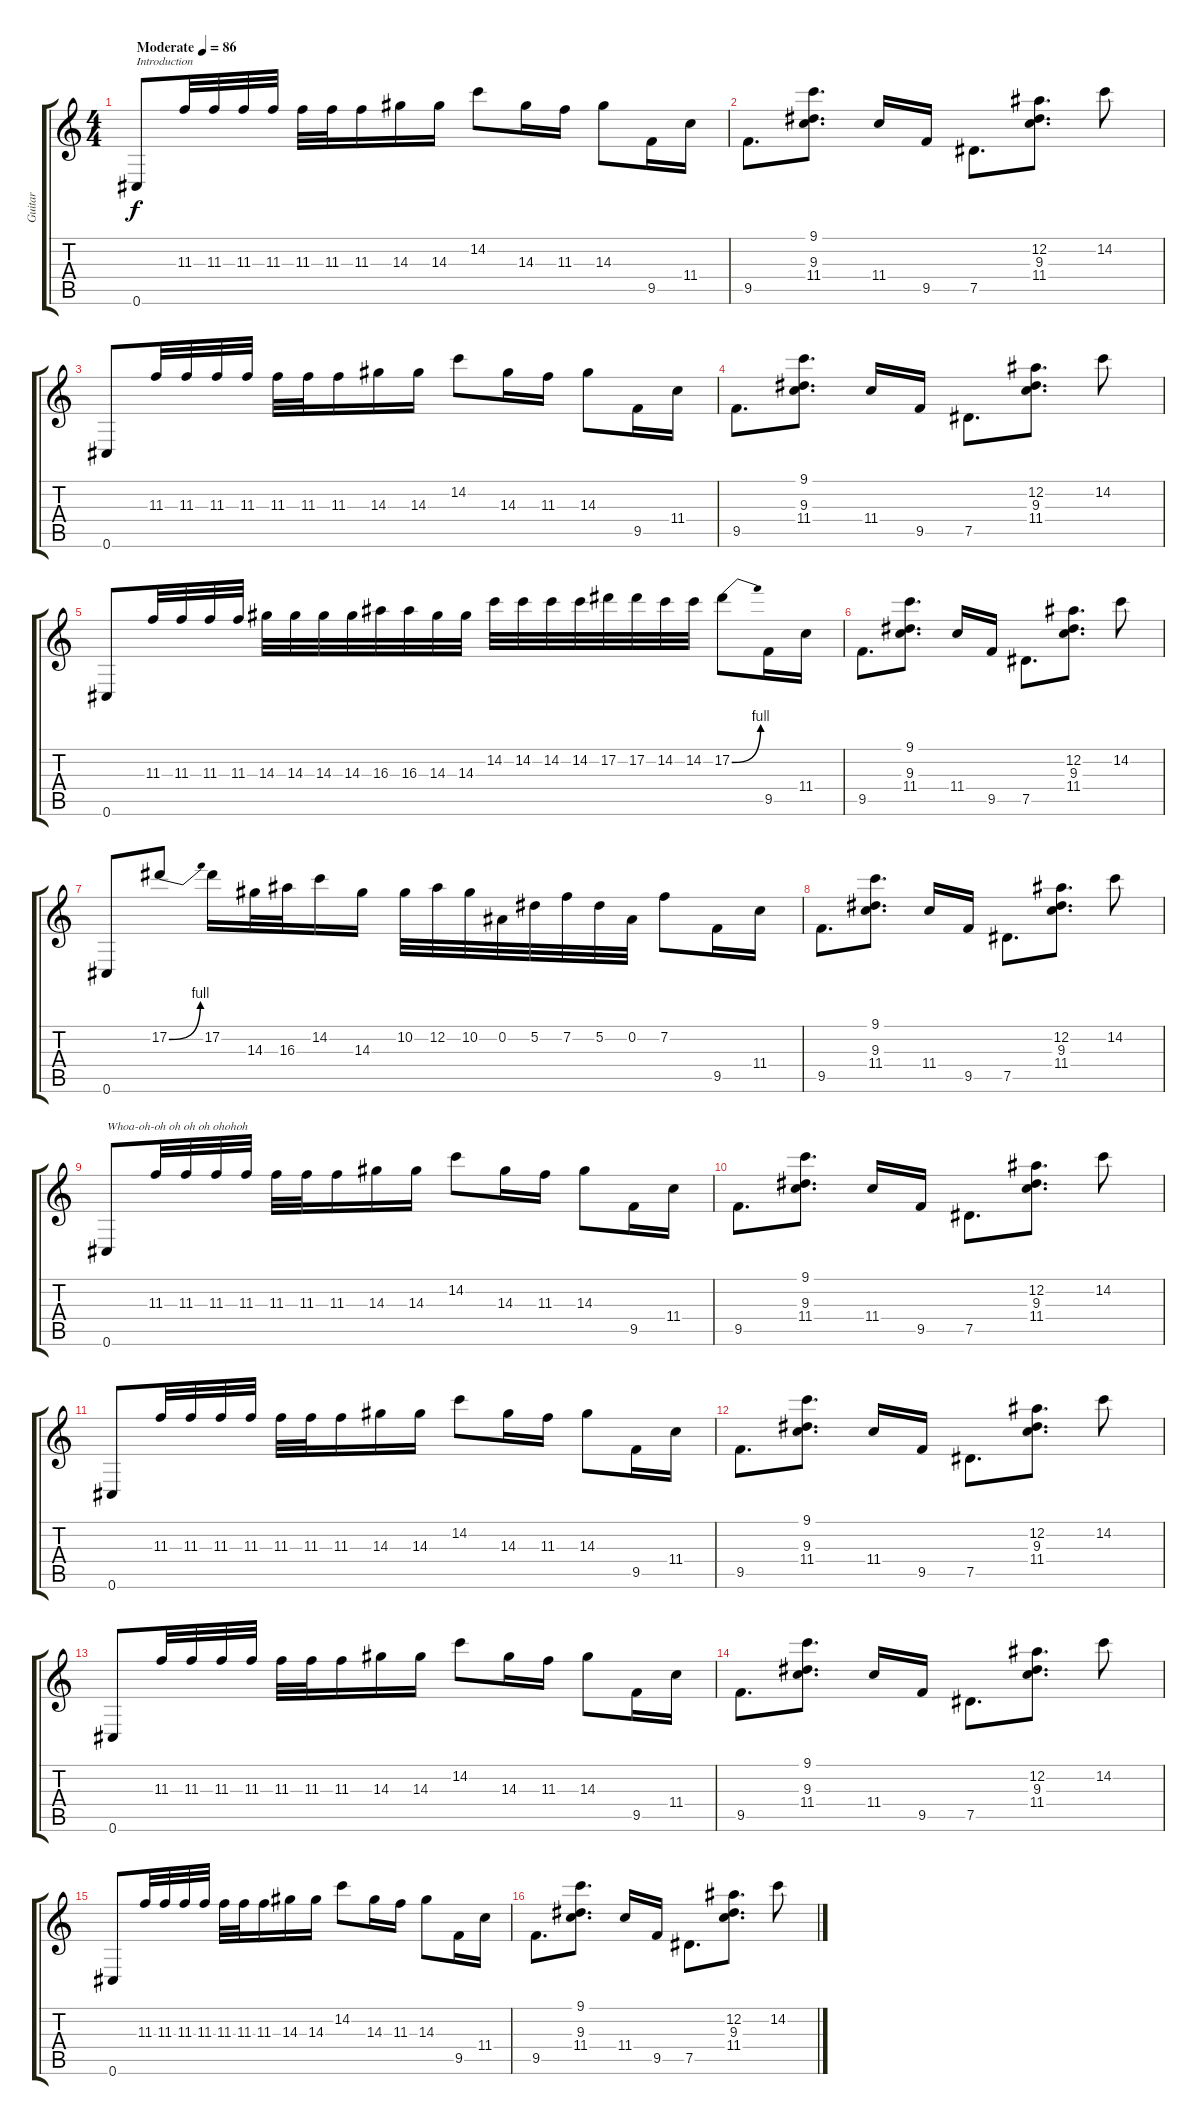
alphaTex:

\track ("Guitar" "Guitar") {instrument overdrivenguitar}
\staff {score tabs}
\tuning (Eb4 Bb3 Gb3 Db3 Ab2 Db2) {hide}
\ts (4 4)
\tempo (86 "Moderate")
\clef g2
\ks c
0.6.8{txt "Introduction" dy f instrument overdrivenguitar} 11.3.32 11.3.32 11.3.32 11.3.32 11.3.32 11.3.32 11.3.16 14.3.16 14.3.16 14.2.8 14.3.16 11.3.16 14.3.8 9.5.16 11.4.16 |
9.5.8{d} (9.1 9.3 11.4).8{d} 11.4.16 9.5.16 7.5.8{d} (12.2 9.3 11.4).8{d} 14.2.8 |
0.6.8 11.3.32 11.3.32 11.3.32 11.3.32 11.3.32 11.3.32 11.3.16 14.3.16 14.3.16 14.2.8 14.3.16 11.3.16 14.3.8 9.5.16 11.4.16 |
9.5.8{d} (9.1 9.3 11.4).8{d} 11.4.16 9.5.16 7.5.8{d} (12.2 9.3 11.4).8{d} 14.2.8 |
0.6.8 11.3.32 11.3.32 11.3.32 11.3.32 14.3.32 14.3.32 14.3.32 14.3.32 16.3.32 16.3.32 14.3.32 14.3.32 14.2.32 14.2.32 14.2.32 14.2.32 17.2.32 17.2.32 14.2.32 14.2.32 17.2{be (bend 0 0 60 4)}.8 9.5.16 11.4.16 |
9.5.8{d} (9.1 9.3 11.4).8{d} 11.4.16 9.5.16 7.5.8{d} (12.2 9.3 11.4).8{d} 14.2.8 |
0.6.8 17.2{be (bend 0 0 60 4)}.8 17.2.16 14.3.32 16.3.32 14.2.16 14.3.16 10.2.32 12.2.32 10.2.32 0.2.32 5.2.32 7.2.32 5.2.32 0.2.32 7.2.8 9.5.16 11.4.16 |
9.5.8{d} (9.1 9.3 11.4).8{d} 11.4.16 9.5.16 7.5.8{d} (12.2 9.3 11.4).8{d} 14.2.8 |
0.6.8{txt "Whoa-oh-oh oh oh oh ohohoh"} 11.3.32 11.3.32 11.3.32 11.3.32 11.3.32 11.3.32 11.3.16 14.3.16 14.3.16 14.2.8 14.3.16 11.3.16 14.3.8 9.5.16 11.4.16 |
9.5.8{d} (9.1 9.3 11.4).8{d} 11.4.16 9.5.16 7.5.8{d} (12.2 9.3 11.4).8{d} 14.2.8 |
0.6.8 11.3.32 11.3.32 11.3.32 11.3.32 11.3.32 11.3.32 11.3.16 14.3.16 14.3.16 14.2.8 14.3.16 11.3.16 14.3.8 9.5.16 11.4.16 |
9.5.8{d} (9.1 9.3 11.4).8{d} 11.4.16 9.5.16 7.5.8{d} (12.2 9.3 11.4).8{d} 14.2.8 |
0.6.8 11.3.32 11.3.32 11.3.32 11.3.32 11.3.32 11.3.32 11.3.16 14.3.16 14.3.16 14.2.8 14.3.16 11.3.16 14.3.8 9.5.16 11.4.16 |
9.5.8{d} (9.1 9.3 11.4).8{d} 11.4.16 9.5.16 7.5.8{d} (12.2 9.3 11.4).8{d} 14.2.8 |
0.6.8 11.3.32 11.3.32 11.3.32 11.3.32 11.3.32 11.3.32 11.3.16 14.3.16 14.3.16 14.2.8 14.3.16 11.3.16 14.3.8 9.5.16 11.4.16 |
9.5.8{d} (9.1 9.3 11.4).8{d} 11.4.16 9.5.16 7.5.8{d} (12.2 9.3 11.4).8{d} 14.2.8
